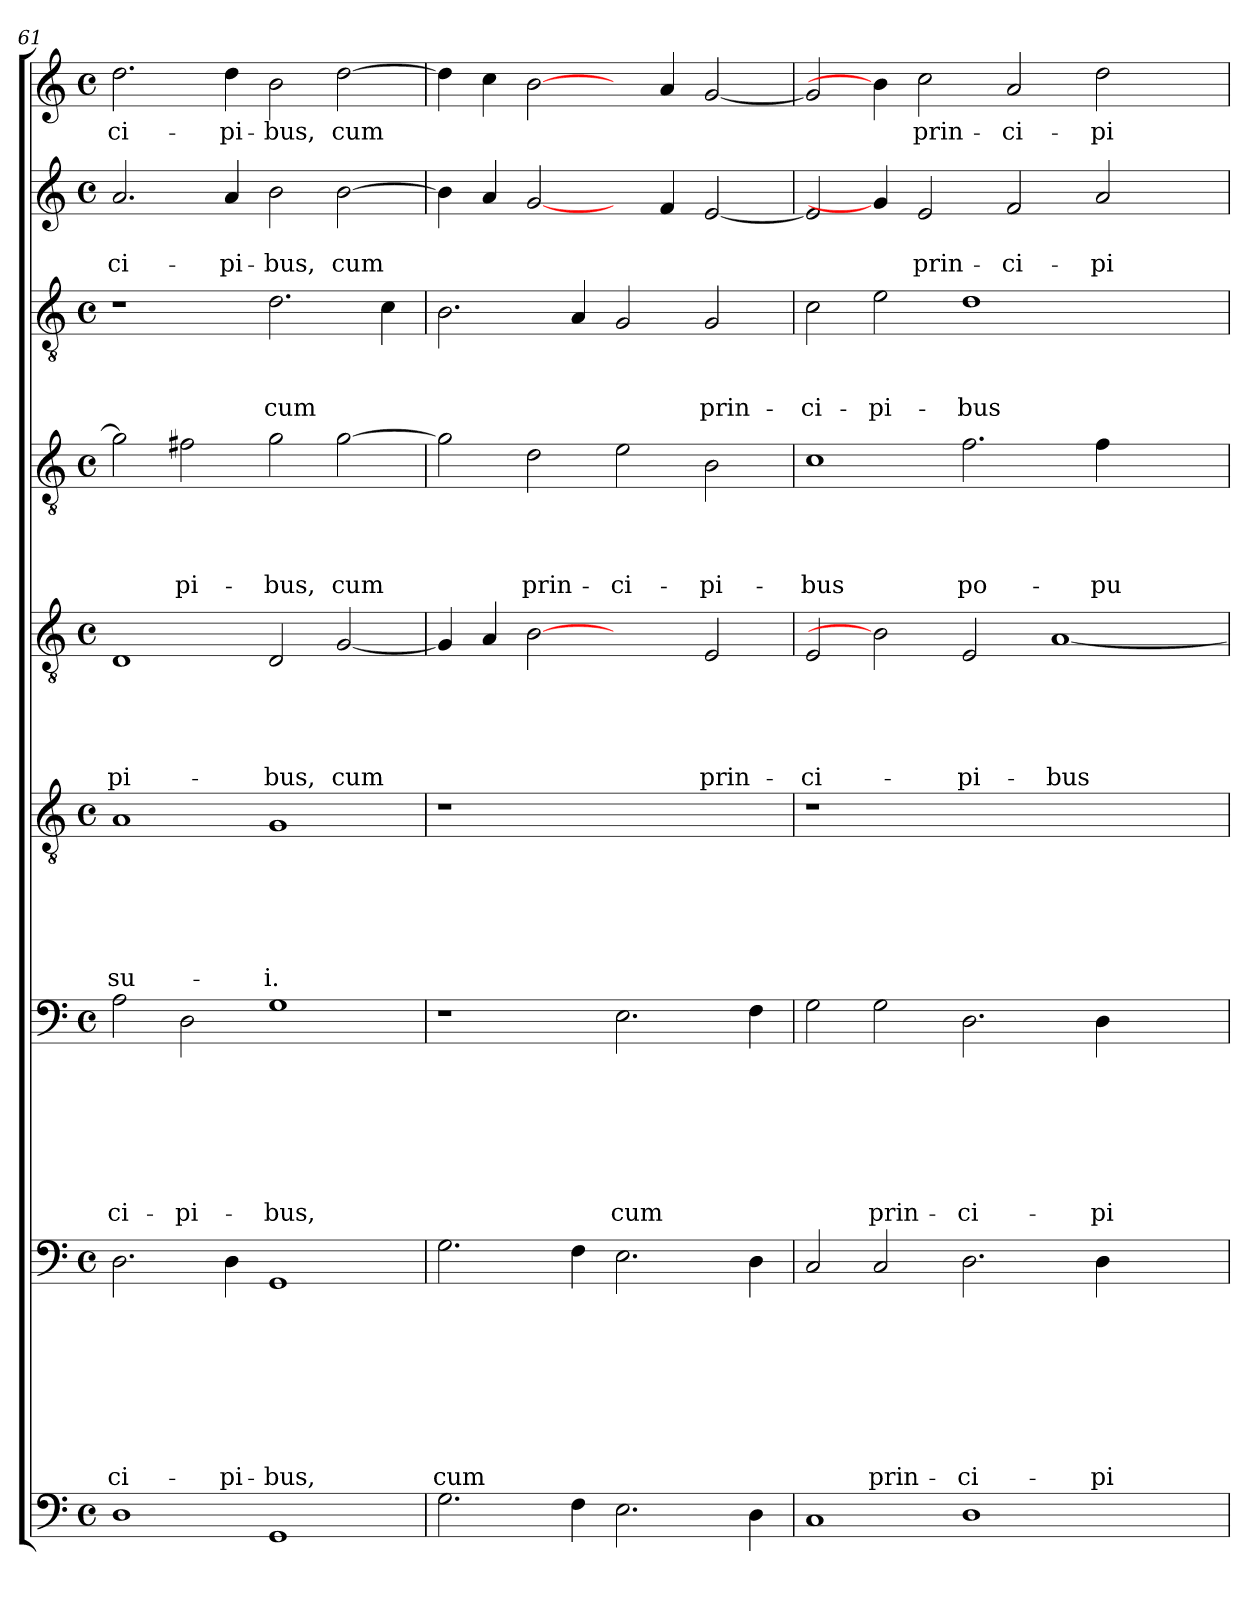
**kern	**kern	**text	**text	**text	**text	**text	**text	**text	**text	**kern	**text	**text	**text	**text	**text	**text	**text	**kern	**text	**text	**text	**text	**text	**text	**kern	**text	**text	**text	**text	**text	**kern	**text	**text	**text	**text	**kern	**text	**text	**text	**kern	**text	**text	**kern	**text
*part9	*part8	*part8	*part8	*part8	*part8	*part8	*part8	*part8	*part8	*part7	*part7	*part7	*part7	*part7	*part7	*part7	*part7	*part6	*part6	*part6	*part6	*part6	*part6	*part6	*part5	*part5	*part5	*part5	*part5	*part5	*part4	*part4	*part4	*part4	*part4	*part3	*part3	*part3	*part3	*part2	*part2	*part2	*part1	*part1
*staff9	*staff8	*staff8	*staff8	*staff8	*staff8	*staff8	*staff8	*staff8	*staff8	*staff7	*staff7	*staff7	*staff7	*staff7	*staff7	*staff7	*staff7	*staff6	*staff6	*staff6	*staff6	*staff6	*staff6	*staff6	*staff5	*staff5	*staff5	*staff5	*staff5	*staff5	*staff4	*staff4	*staff4	*staff4	*staff4	*staff3	*staff3	*staff3	*staff3	*staff2	*staff2	*staff2	*staff1	*staff1
*clefF4	*clefF4	*	*	*	*	*	*	*	*	*clefF4	*	*	*	*	*	*	*	*clefGv2	*	*	*	*	*	*	*clefGv2	*	*	*	*	*	*clefGv2	*	*	*	*	*clefGv2	*	*	*	*clefG2	*	*	*clefG2	*
*k[]	*k[]	*	*	*	*	*	*	*	*	*k[]	*	*	*	*	*	*	*	*k[]	*	*	*	*	*	*	*k[]	*	*	*	*	*	*k[]	*	*	*	*	*k[]	*	*	*	*k[]	*	*	*k[]	*
*C:	*C:	*	*	*	*	*	*	*	*	*C:	*	*	*	*	*	*	*	*C:	*	*	*	*	*	*	*C:	*	*	*	*	*	*C:	*	*	*	*	*C:	*	*	*	*C:	*	*	*C:	*
*M4/4	*M4/4	*	*	*	*	*	*	*	*	*M4/4	*	*	*	*	*	*	*	*M4/4	*	*	*	*	*	*	*M4/4	*	*	*	*	*	*M4/4	*	*	*	*	*M4/4	*	*	*	*M4/4	*	*	*M4/4	*
*met(c)	*met(c)	*	*	*	*	*	*	*	*	*met(c)	*	*	*	*	*	*	*	*met(c)	*	*	*	*	*	*	*met(c)	*	*	*	*	*	*met(c)	*	*	*	*	*met(c)	*	*	*	*met(c)	*	*	*met(c)	*
=61	=61	=61	=61	=61	=61	=61	=61	=61	=61	=61	=61	=61	=61	=61	=61	=61	=61	=61	=61	=61	=61	=61	=61	=61	=61	=61	=61	=61	=61	=61	=61	=61	=61	=61	=61	=61	=61	=61	=61	=61	=61	=61	=61	=61
1D	2.D\	.	.	.	.	.	.	.	-ci-	2A\	.	.	.	.	.	.	-ci-	1A	.	.	.	.	.	su-	1D	.	.	.	.	-pi-	2g\]	.	.	.	.	1r	.	.	.	2.a/	.	-ci-	2.dd\	-ci-
.	.	.	.	.	.	.	.	.	.	2D\	.	.	.	.	.	.	-pi-	.	.	.	.	.	.	.	.	.	.	.	.	.	2f#X\	.	.	.	-pi-	.	.	.	.	.	.	.	.	.
.	4D\	.	.	.	.	.	.	.	-pi-	.	.	.	.	.	.	.	.	.	.	.	.	.	.	.	.	.	.	.	.	.	.	.	.	.	.	.	.	.	.	4a/	.	-pi-	4dd\	-pi-
1GG	1GG	.	.	.	.	.	.	.	-bus,	1G	.	.	.	.	.	.	-bus,	1G	.	.	.	.	.	-i.	2D/	.	.	.	.	-bus,	2g\	.	.	.	-bus,	2.d\	.	.	cum	2b\	.	-bus,	2b\	-bus,
.	.	.	.	.	.	.	.	.	.	.	.	.	.	.	.	.	.	.	.	.	.	.	.	.	[2G/	.	.	.	.	cum	[2g\	.	.	.	cum	.	.	.	.	[2b\	.	cum	[2dd\	cum
.	.	.	.	.	.	.	.	.	.	.	.	.	.	.	.	.	.	.	.	.	.	.	.	.	.	.	.	.	.	.	.	.	.	.	.	4c\	.	.	.	.	.	.	.	.
=62	=62	=62	=62	=62	=62	=62	=62	=62	=62	=62	=62	=62	=62	=62	=62	=62	=62	=62	=62	=62	=62	=62	=62	=62	=62	=62	=62	=62	=62	=62	=62	=62	=62	=62	=62	=62	=62	=62	=62	=62	=62	=62	=62	=62
2.G\	2.G\	.	.	.	.	.	.	.	cum	1r	.	.	.	.	.	.	.	1r	.	.	.	.	.	.	4G/]	.	.	.	.	.	2g\]	.	.	.	.	2.B\	.	.	.	4b\]	.	.	4dd\]	.
.	.	.	.	.	.	.	.	.	.	.	.	.	.	.	.	.	.	.	.	.	.	.	.	.	4A/	.	.	.	.	.	.	.	.	.	.	.	.	.	.	4a/	.	.	4cc\	.
.	.	.	.	.	.	.	.	.	.	.	.	.	.	.	.	.	.	.	.	.	.	.	.	.	[2B	.	.	.	.	.	2d\	.	.	.	prin-	.	.	.	.	[2g/	.	.	[2b\	.
4F\	4F\	.	.	.	.	.	.	.	.	.	.	.	.	.	.	.	.	.	.	.	.	.	.	.	.	.	.	.	.	.	.	.	.	.	.	4A/	.	.	.	.	.	.	.	.
2.E\	2.E\	.	.	.	.	.	.	.	.	2.E\	.	.	.	.	.	.	cum	1ryy	.	.	.	.	.	.	2ryy	.	.	.	.	.	2e\	.	.	.	-ci-	2G/	.	.	.	4ryy	.	.	4ryy	.
.	.	.	.	.	.	.	.	.	.	.	.	.	.	.	.	.	.	.	.	.	.	.	.	.	.	.	.	.	.	.	.	.	.	.	.	.	.	.	.	4f/	.	.	4a/	.
.	.	.	.	.	.	.	.	.	.	.	.	.	.	.	.	.	.	.	.	.	.	.	.	.	2E/	.	.	.	.	prin-	2B\	.	.	.	-pi-	2G/	.	.	prin-	[2e/	.	.	[2g/	.
4D\	4D\	.	.	.	.	.	.	.	.	4F\	.	.	.	.	.	.	.	.	.	.	.	.	.	.	.	.	.	.	.	.	.	.	.	.	.	.	.	.	.	.	.	.	.	.
=63	=63	=63	=63	=63	=63	=63	=63	=63	=63	=63	=63	=63	=63	=63	=63	=63	=63	=63	=63	=63	=63	=63	=63	=63	=63	=63	=63	=63	=63	=63	=63	=63	=63	=63	=63	=63	=63	=63	=63	=63	=63	=63	=63	=63
1C	2C/	.	.	.	.	.	.	.	.	2G\	.	.	.	.	.	.	.	1r	.	.	.	.	.	.	2E/	.	.	.	.	-ci-	1c	.	.	.	-bus	2c\	.	.	-ci-	2e/]	.	.	2g/]	.
.	2C/	.	.	.	.	.	.	.	prin-	2G\	.	.	.	.	.	.	prin-	.	.	.	.	.	.	.	2B]	.	.	.	.	.	.	.	.	.	.	2e\	.	.	-pi-	4g/]	.	.	4b\]	.
.	.	.	.	.	.	.	.	.	.	.	.	.	.	.	.	.	.	.	.	.	.	.	.	.	.	.	.	.	.	.	.	.	.	.	.	.	.	.	.	2e/	.	prin-	2cc\	prin-
1D	2.D\	.	.	.	.	.	.	.	-ci-	2.D\	.	.	.	.	.	.	-ci-	1.ryy	.	.	.	.	.	.	2E/	.	.	.	.	-pi-	2.f\	.	.	.	po-	1d	.	.	-bus	.	.	.	.	.
.	.	.	.	.	.	.	.	.	.	.	.	.	.	.	.	.	.	.	.	.	.	.	.	.	.	.	.	.	.	.	.	.	.	.	.	.	.	.	.	2f/	.	-ci-	2a/	-ci-
.	.	.	.	.	.	.	.	.	.	.	.	.	.	.	.	.	.	.	.	.	.	.	.	.	[1A	.	.	.	.	-bus	.	.	.	.	.	.	.	.	.	.	.	.	.	.
.	4D\	.	.	.	.	.	.	.	-pi-	4D\	.	.	.	.	.	.	-pi-	.	.	.	.	.	.	.	.	.	.	.	.	.	4f\	.	.	.	-pu-	.	.	.	.	2a/	.	-pi-	2dd\	-pi-
2ryy	2ryy	.	.	.	.	.	.	.	.	2ryy	.	.	.	.	.	.	.	.	.	.	.	.	.	.	.	.	.	.	.	.	2ryy	.	.	.	.	2ryy	.	.	.	.	.	.	.	.
.	.	.	.	.	.	.	.	.	.	.	.	.	.	.	.	.	.	.	.	.	.	.	.	.	.	.	.	.	.	.	.	.	.	.	.	.	.	.	.	4ryy	.	.	4ryy	.
=	=	=	=	=	=	=	=	=	=	=	=	=	=	=	=	=	=	=	=	=	=	=	=	=	=	=	=	=	=	=	=	=	=	=	=	=	=	=	=	=	=	=	=	=
*-	*-	*-	*-	*-	*-	*-	*-	*-	*-	*-	*-	*-	*-	*-	*-	*-	*-	*-	*-	*-	*-	*-	*-	*-	*-	*-	*-	*-	*-	*-	*-	*-	*-	*-	*-	*-	*-	*-	*-	*-	*-	*-	*-	*-
